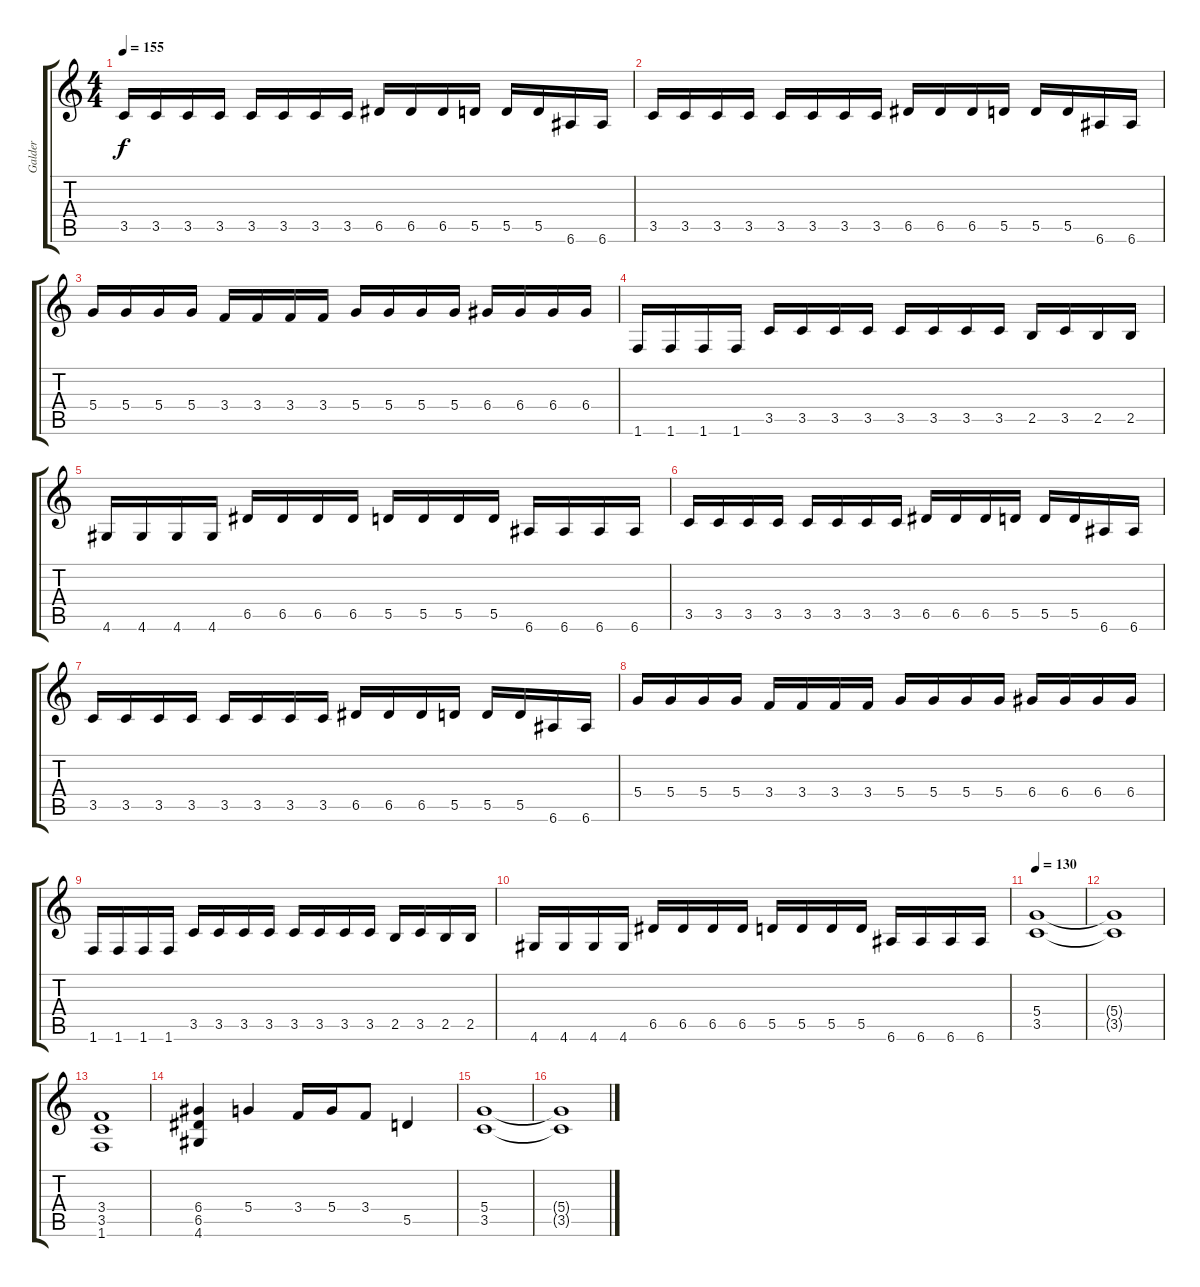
\track ("Galder" "Galder") {instrument distortionguitar}
\staff {score tabs}
\tuning (E4 B3 G3 D3 A2 E2) {hide}
\ts (4 4)
\tempo 155
\clef g2
\ks c
3.5.16{dy f} 3.5.16 3.5.16 3.5.16 3.5.16 3.5.16 3.5.16 3.5.16 6.5.16 6.5.16 6.5.16 5.5.16 5.5.16 5.5.16 6.6.16 6.6.16 |
3.5.16 3.5.16 3.5.16 3.5.16 3.5.16 3.5.16 3.5.16 3.5.16 6.5.16 6.5.16 6.5.16 5.5.16 5.5.16 5.5.16 6.6.16 6.6.16 |
5.4.16 5.4.16 5.4.16 5.4.16 3.4.16 3.4.16 3.4.16 3.4.16 5.4.16 5.4.16 5.4.16 5.4.16 6.4.16 6.4.16 6.4.16 6.4.16 |
1.6.16 1.6.16 1.6.16 1.6.16 3.5.16 3.5.16 3.5.16 3.5.16 3.5.16 3.5.16 3.5.16 3.5.16 2.5.16 3.5.16 2.5.16 2.5.16 |
4.6.16 4.6.16 4.6.16 4.6.16 6.5.16 6.5.16 6.5.16 6.5.16 5.5.16 5.5.16 5.5.16 5.5.16 6.6.16 6.6.16 6.6.16 6.6.16 |
3.5.16 3.5.16 3.5.16 3.5.16 3.5.16 3.5.16 3.5.16 3.5.16 6.5.16 6.5.16 6.5.16 5.5.16 5.5.16 5.5.16 6.6.16 6.6.16 |
3.5.16 3.5.16 3.5.16 3.5.16 3.5.16 3.5.16 3.5.16 3.5.16 6.5.16 6.5.16 6.5.16 5.5.16 5.5.16 5.5.16 6.6.16 6.6.16 |
5.4.16 5.4.16 5.4.16 5.4.16 3.4.16 3.4.16 3.4.16 3.4.16 5.4.16 5.4.16 5.4.16 5.4.16 6.4.16 6.4.16 6.4.16 6.4.16 |
1.6.16 1.6.16 1.6.16 1.6.16 3.5.16 3.5.16 3.5.16 3.5.16 3.5.16 3.5.16 3.5.16 3.5.16 2.5.16 3.5.16 2.5.16 2.5.16 |
4.6.16 4.6.16 4.6.16 4.6.16 6.5.16 6.5.16 6.5.16 6.5.16 5.5.16 5.5.16 5.5.16 5.5.16 6.6.16 6.6.16 6.6.16 6.6.16 |
\tempo 130
(5.4 3.5).1 |
(5.4{t} 3.5{t}).1 |
(3.4 3.5 1.6).1 |
(6.4 6.5 4.6).4 5.4.4 3.4.16 5.4.16 3.4.8 5.5.4 |
(5.4 3.5).1 |
(5.4{t} 3.5{t}).1
